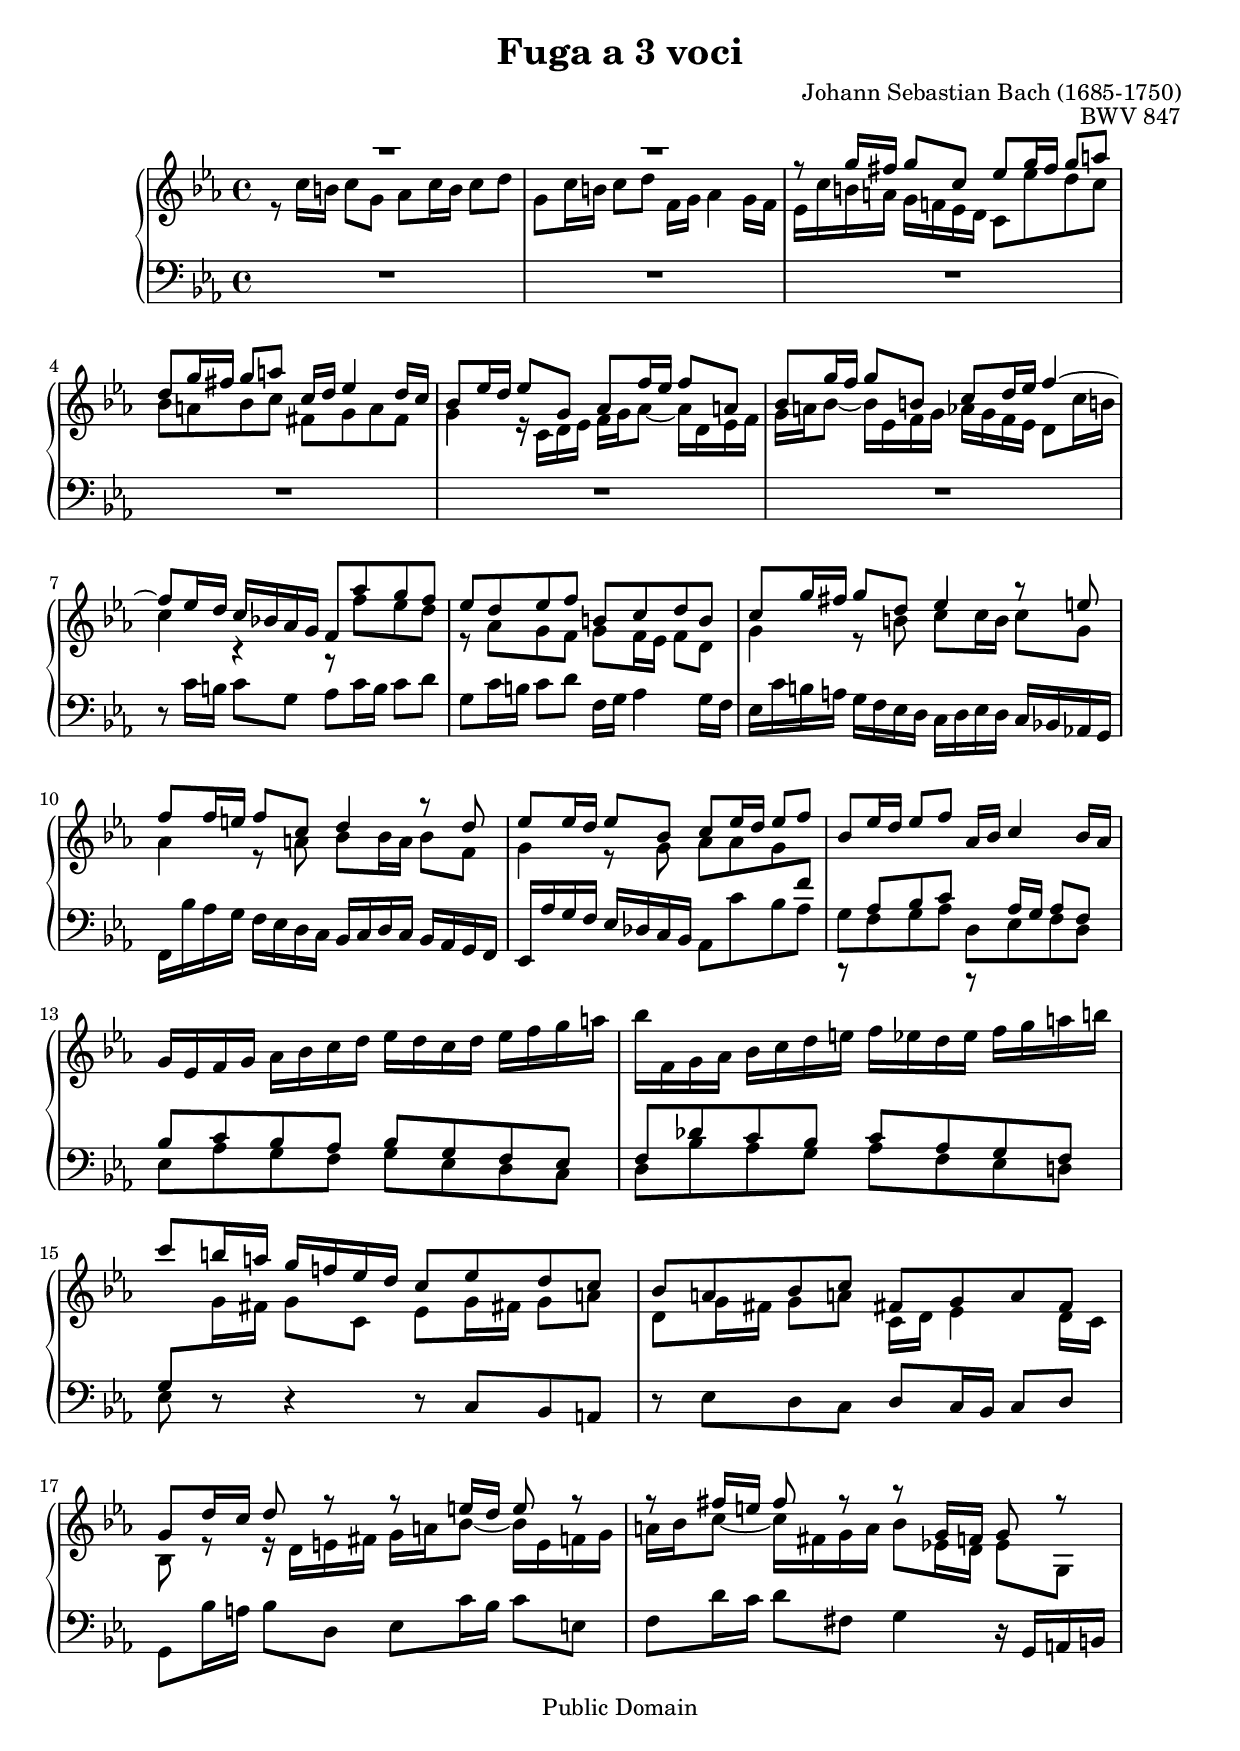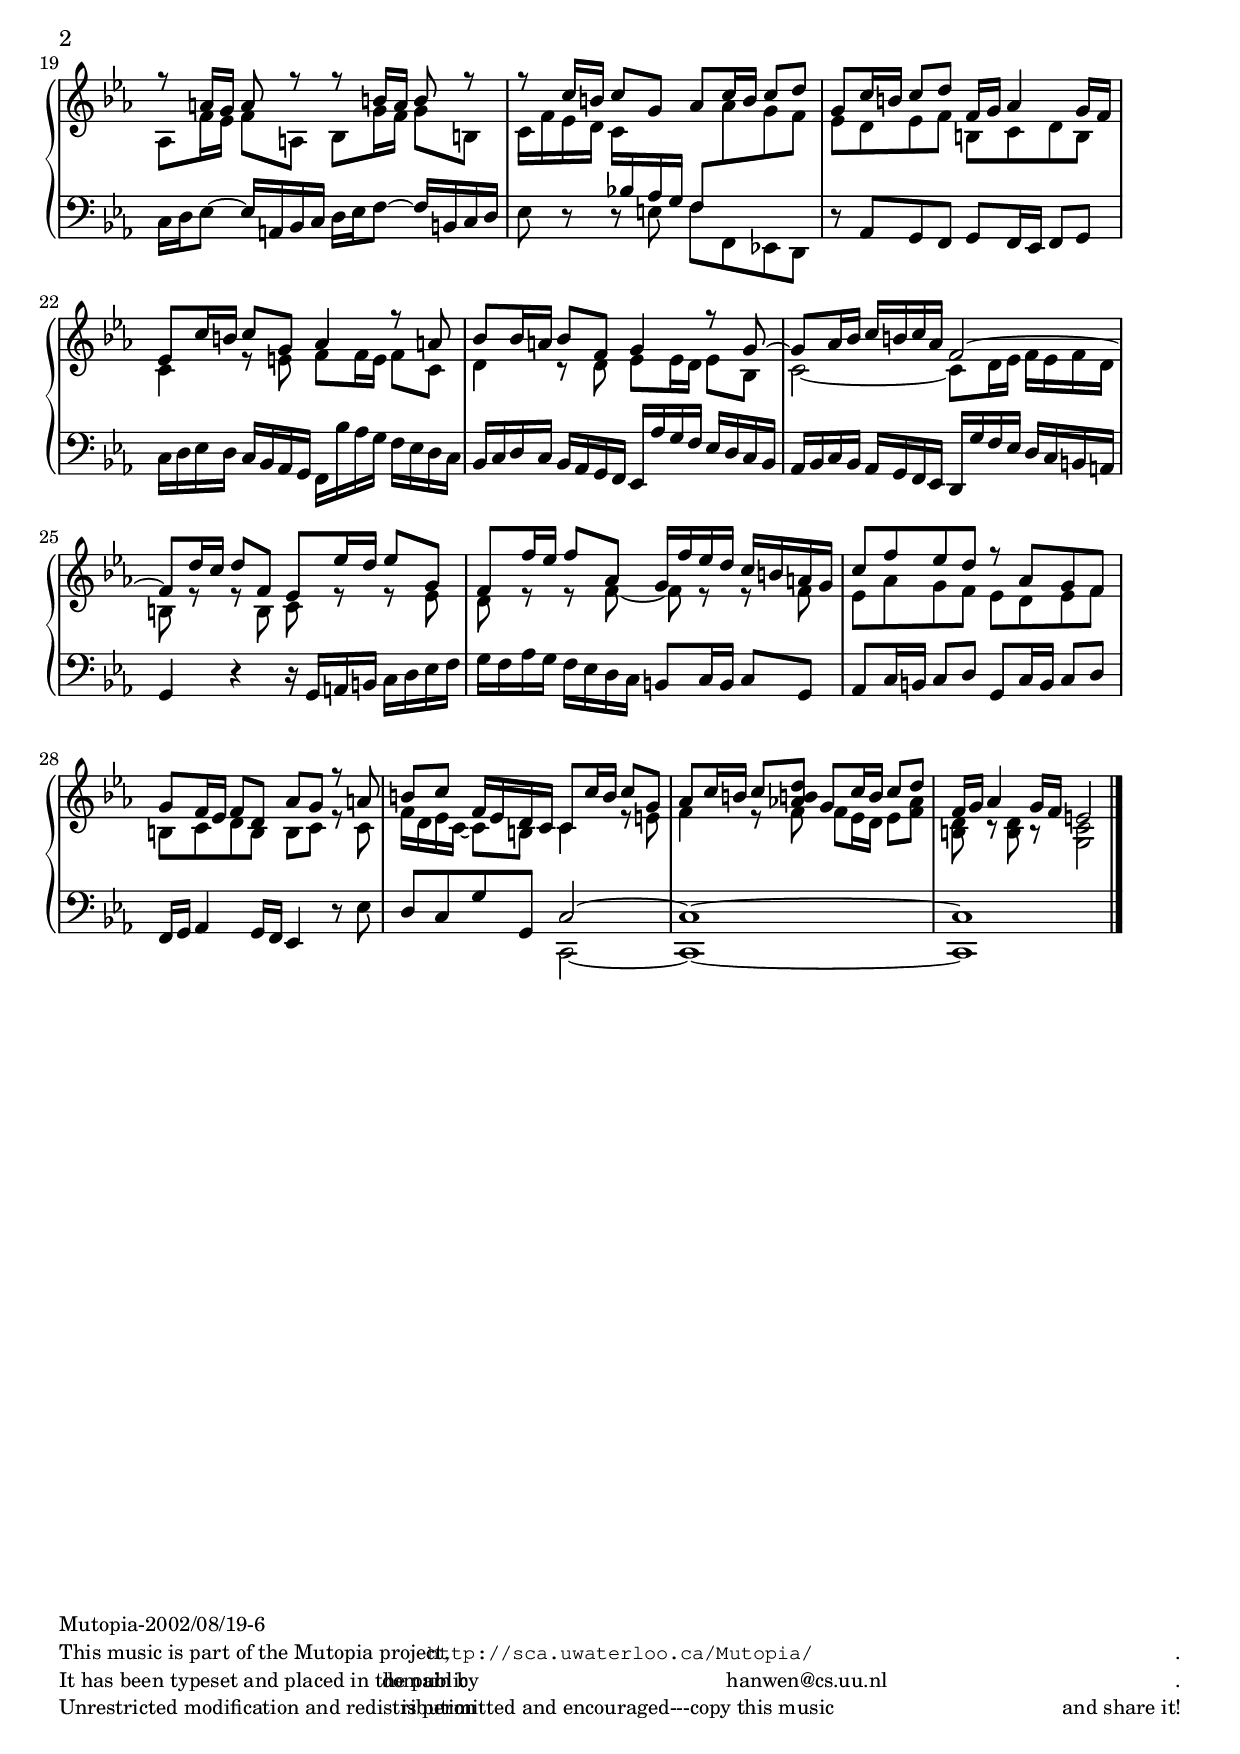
\header {
  title = "Fuga a 3 voci"
  opus = "BWV 847-Fuga"
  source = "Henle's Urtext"
  composer = "Johann Sebastian Bach (1685-1750)"
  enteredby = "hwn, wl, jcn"

  % mutopia headers.
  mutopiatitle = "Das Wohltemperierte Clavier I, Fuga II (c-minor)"
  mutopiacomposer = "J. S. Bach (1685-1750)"
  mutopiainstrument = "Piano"
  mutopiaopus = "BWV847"
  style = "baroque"
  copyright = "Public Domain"
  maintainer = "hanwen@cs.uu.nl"
 %% TODO: handle \footer, \head[er] properly
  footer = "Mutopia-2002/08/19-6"

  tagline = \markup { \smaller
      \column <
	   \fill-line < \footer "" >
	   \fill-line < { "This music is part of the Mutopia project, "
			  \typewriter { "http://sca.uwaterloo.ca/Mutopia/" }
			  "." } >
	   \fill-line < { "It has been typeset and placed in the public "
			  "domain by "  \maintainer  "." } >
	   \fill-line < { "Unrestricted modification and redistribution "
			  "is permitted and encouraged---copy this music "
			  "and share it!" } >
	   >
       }
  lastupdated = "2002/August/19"
}


%{
 We really want this piece on 2 pages.

 tweaks:  we use 19 iso. 20 pt staff space, and squeeze up the spacing a bit.

 the few forced linebreaks were an earlier attempt to get the spacing
 to match up.

%}


\version "2.2.0"




dux = \context Voice=two \notes \relative c''{
  \voiceTwo
  \clef violin

  r8 c16 b c8 g as c16 b c8 d |
  g, c16 b c8 d f,16 g as4 g16 f |
  es c' b a g f! es d c8 es' d c | \break 
  bes a bes c fis, g a fis |
%%5
  g4 r16 c, d es f g as8~ as16 d, es f |
  g a bes8 ~ bes16 es, f g as g f es d8 c'16 b! |  \break
          % forced accident!
  c4 r4 r8 f es d |
  r8 as g f g f16 es f8 d | 
  g4 r8 b c c16 b c8 g |
%%10 
  as4 r8 a bes bes16 a bes8 f |
  g4 r8 g as as g
  \change Staff = bass \stemUp 
  f |
  r8 
  as, bes c r8 as16 g as8 f8 |
  bes8 c bes as bes g f es |
  f des' c bes c as g f |
%%15
  g8
 \change Staff = treble
   \stemDown

  g'16 fis g8 c, 
  es
  g16 fis! g8 a |
  d, g16 fis g8 a! c,16 d es4 d16 c |  % forced accident!
  bes8 r8 r16 d e fis g a bes8 ~ bes16 e, f g |
  a bes c8 ~ c16 fis,16 g a bes8 es,!16 d es8 g, |
  \break 
  as f'16 es f8 a,8 bes g'16 f g8 b, |
%%20
  c16 f es d
   c
  \change Staff = bass
  \stemUp
   bes! as g 
  f8 \change Staff = treble
  \stemDown
  as' g f |
  es d es f b, c d b |
  c4 r8 e8 f f16 e f8 c |
  d4 r8 d8 es8 es16 d es8 bes |
  c2 ~ c8 d16 es f es f d |
%%25
  b8 r8 r b c r r es |
  d r r f ~ f r r f |
  es as g f es d es f |
  b, c d b b c r c |
  f16 d es c ~ c8 b c4 r8 e |
%%30
  f4 r8 f f es16 d es8 <f as> |
  <b, d> r <b d> r <g c>2 |
}


comes = \context Voice=one \notes \relative c'' {
  \voiceOne
  \override MultiMeasureRest  #'staff-position = #6 
  R1 |
  R1 |
  r8 g'16 fis g8 c, es g16 fis g8 a |
  d,8 g16 fis g8 a c,16 d es4 d16 c |
%%5
  bes8 es16 d es8 g,8 as f'16 es f8 a, 
  bes8 g'16 f g8 b, c8 d16 es f4 ~ |
  f8 es16 d c16 bes ! as g f8 as' g f 
  es d es f b, c d b |
  c g'16 fis g8 d es4 r8 e8 |
%%10 
  f f16 e f8 c8 d4 r8 d |
  es8 es16 d es8 bes c es16 d es8 f |
  bes, es16 d es8 f as,16 bes c4 bes16 as |
  \stemBoth g16 es f g as bes c d es d c d es f g a |
  bes f, g as bes c d e f es d es f g a b |
%%15
  \stemUp c8 b16 a g f! es d c8 es d c |
  bes a bes c fis,! g a fis |    % forced accident
  g8 d'16 c d8 r8 r8 e16 d e8 r8 |
  r fis16 e fis8 r r g,16 f g8 r8 |
  r8 a16 g a8 r r b16 a b8 r |
%%20
  r8 c16 b c8 g as c16 b c8 d |
  g, c16 b c8 d f,16 g as4 g16 f |
  es8 c'16 b c8 g as4 r8 a |
  bes8 bes16 a bes8 f8 g4 r8 g ~ |
  g as16 bes c b c as f2 ~ |
%%25
  f8 d'16 c d8 f, es es'16 d es8 g, |
  f f'16 es f8 as, g16 f' es d c b a g |
  c8 f es d r as g f |
  g f16 es f8 d as' g r a |
  b c f,16 es d c c8 c'16 b c8 g |
%%30
  as c16 b c8 <d b ! as !> g,8 c16 b c8 d |
  f,16 g as4 g16 f e2 |
}

bassdux = \context Voice=three \notes \relative c' {
  \clef bass
  R1 |
  R |
  R |
  R |
%%5
  R |
  R1 |
  r8 c16 b c8 g as c16 b c8 d |
  g, c16 b c8 d f,16 g as4 g16 f | 
  es c' b a g f es d c d es d c bes! as! g |
          % -> \classic_accidentals
%%10
  f bes' as g f es d c bes c d c bes as g f |
  es as' g f es des c bes as8 c' bes as |
  g8 f g as d, es f d |
  es as g f g es d c |
  d bes' as g as f es d! |
%%15
  es8 r8 r4 r8 c bes a |
  r es' d c d c16 bes c8 d |
  g,8 bes'16 a bes8 d, es c'16 bes c8 e, |
  f d'16 c d8 fis, g4 r16 g, a b |
  c16 d es8~ es16 a, bes c d es f8~ f16 b, c d |
%%20 
% es8 r r e f f, es! d |     % -> \classic_accidentals
  es8 r r e \stemBoth \stemDown f f, es! d \stemBoth |
  r as' g f g f16 es f8 g |
  c16 d es d c bes as g f bes' as g f es d c |
  bes c d c bes as g f es as' g f es d c bes |
  as bes c bes as g f es d g' f es d c b a |
%%25
  g4 r4 r16 g a b c d es f |
  g f as g f es d c b8 c16 b c8 g |
  as c16 b c8 d g, c16 b c8 d |
  f,16 g as4 g16 f es4 r8 es' |
  d c g' g, 
%%30
  << {  c2 ~ | c1 ~ | c1 } \\
    {   c,2 ~ | c1 ~ | c1 }
  >> 
}


\book {
\score {
    \notes \context PianoStaff << 
        \override Score.TimeSignature  #'style = #'C
	\context Staff = treble <<
	    \key c \minor
	    \dux
	    { \comes \bar "|." }
	      \time 4/4
	  >>
	\context Staff = bass <<
	    \key c \minor
	    \bassdux
	>>
    >>

    \paper {
        linewidth = 18.0 \cm
	\context { \ScoreContext
	\override SpacingSpanner #'spacing-increment = #1.0
	\override SpacingSpanner #'shortest-duration-space = #1.9	
	}
    }
    \header{
	opus = "BWV 847"
    }

    \midi {
	\tempo 4 =84
    }
}

}
